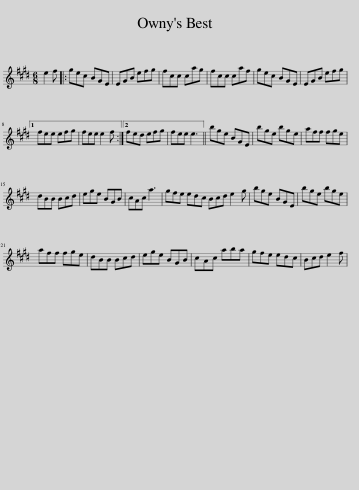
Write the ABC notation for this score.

X:1
L:1/8
M:6/8
I:linebreak $
K:E
V:1 treble
V:1
 e2 f |: gec BGE | EGB efg | fcc cag | fcc caf | %5
 gec BGE | EGB efg |1$ fee efg | fee e2 f :|2 fed efg | %10
 fee e3 || bge BGE | bge bge | aff fge |$ dBB Bcd | %15
 ege BGB | cAc a3 | gfe edc Bcd e2 g | bge BGE | bge bge |$ %20
 aff fge | dBB Bcd | ege BGB | cAc aba | gfe edc | %25
 Bcd e2 f | %26
